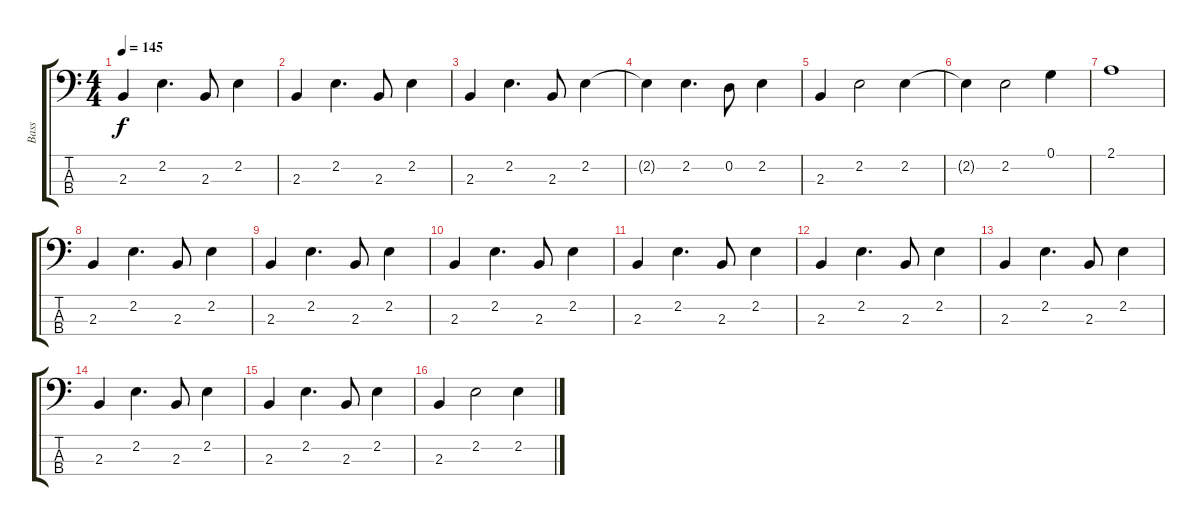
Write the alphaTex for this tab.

\track ("Bass" "Bass") {instrument electricbassfinger}
\staff {score tabs}
\tuning (G2 D2 A1 E1) {hide}
\ts (4 4)
\tempo 145
\clef f4
\ks c
2.3.4{dy f} 2.2.4{d} 2.3.8 2.2.4 |
2.3.4 2.2.4{d} 2.3.8 2.2.4 |
2.3.4 2.2.4{d} 2.3.8 2.2.4 |
2.2{t}.4 2.2.4{d} 0.2.8 2.2.4 |
2.3.4 2.2.2 2.2.4 |
2.2{t}.4 2.2.2 0.1.4 |
2.1.1 |
2.3.4 2.2.4{d} 2.3.8 2.2.4 |
2.3.4 2.2.4{d} 2.3.8 2.2.4 |
2.3.4 2.2.4{d} 2.3.8 2.2.4 |
2.3.4 2.2.4{d} 2.3.8 2.2.4 |
2.3.4 2.2.4{d} 2.3.8 2.2.4 |
2.3.4 2.2.4{d} 2.3.8 2.2.4 |
2.3.4 2.2.4{d} 2.3.8 2.2.4 |
2.3.4 2.2.4{d} 2.3.8 2.2.4 |
2.3.4 2.2.2 2.2.4
